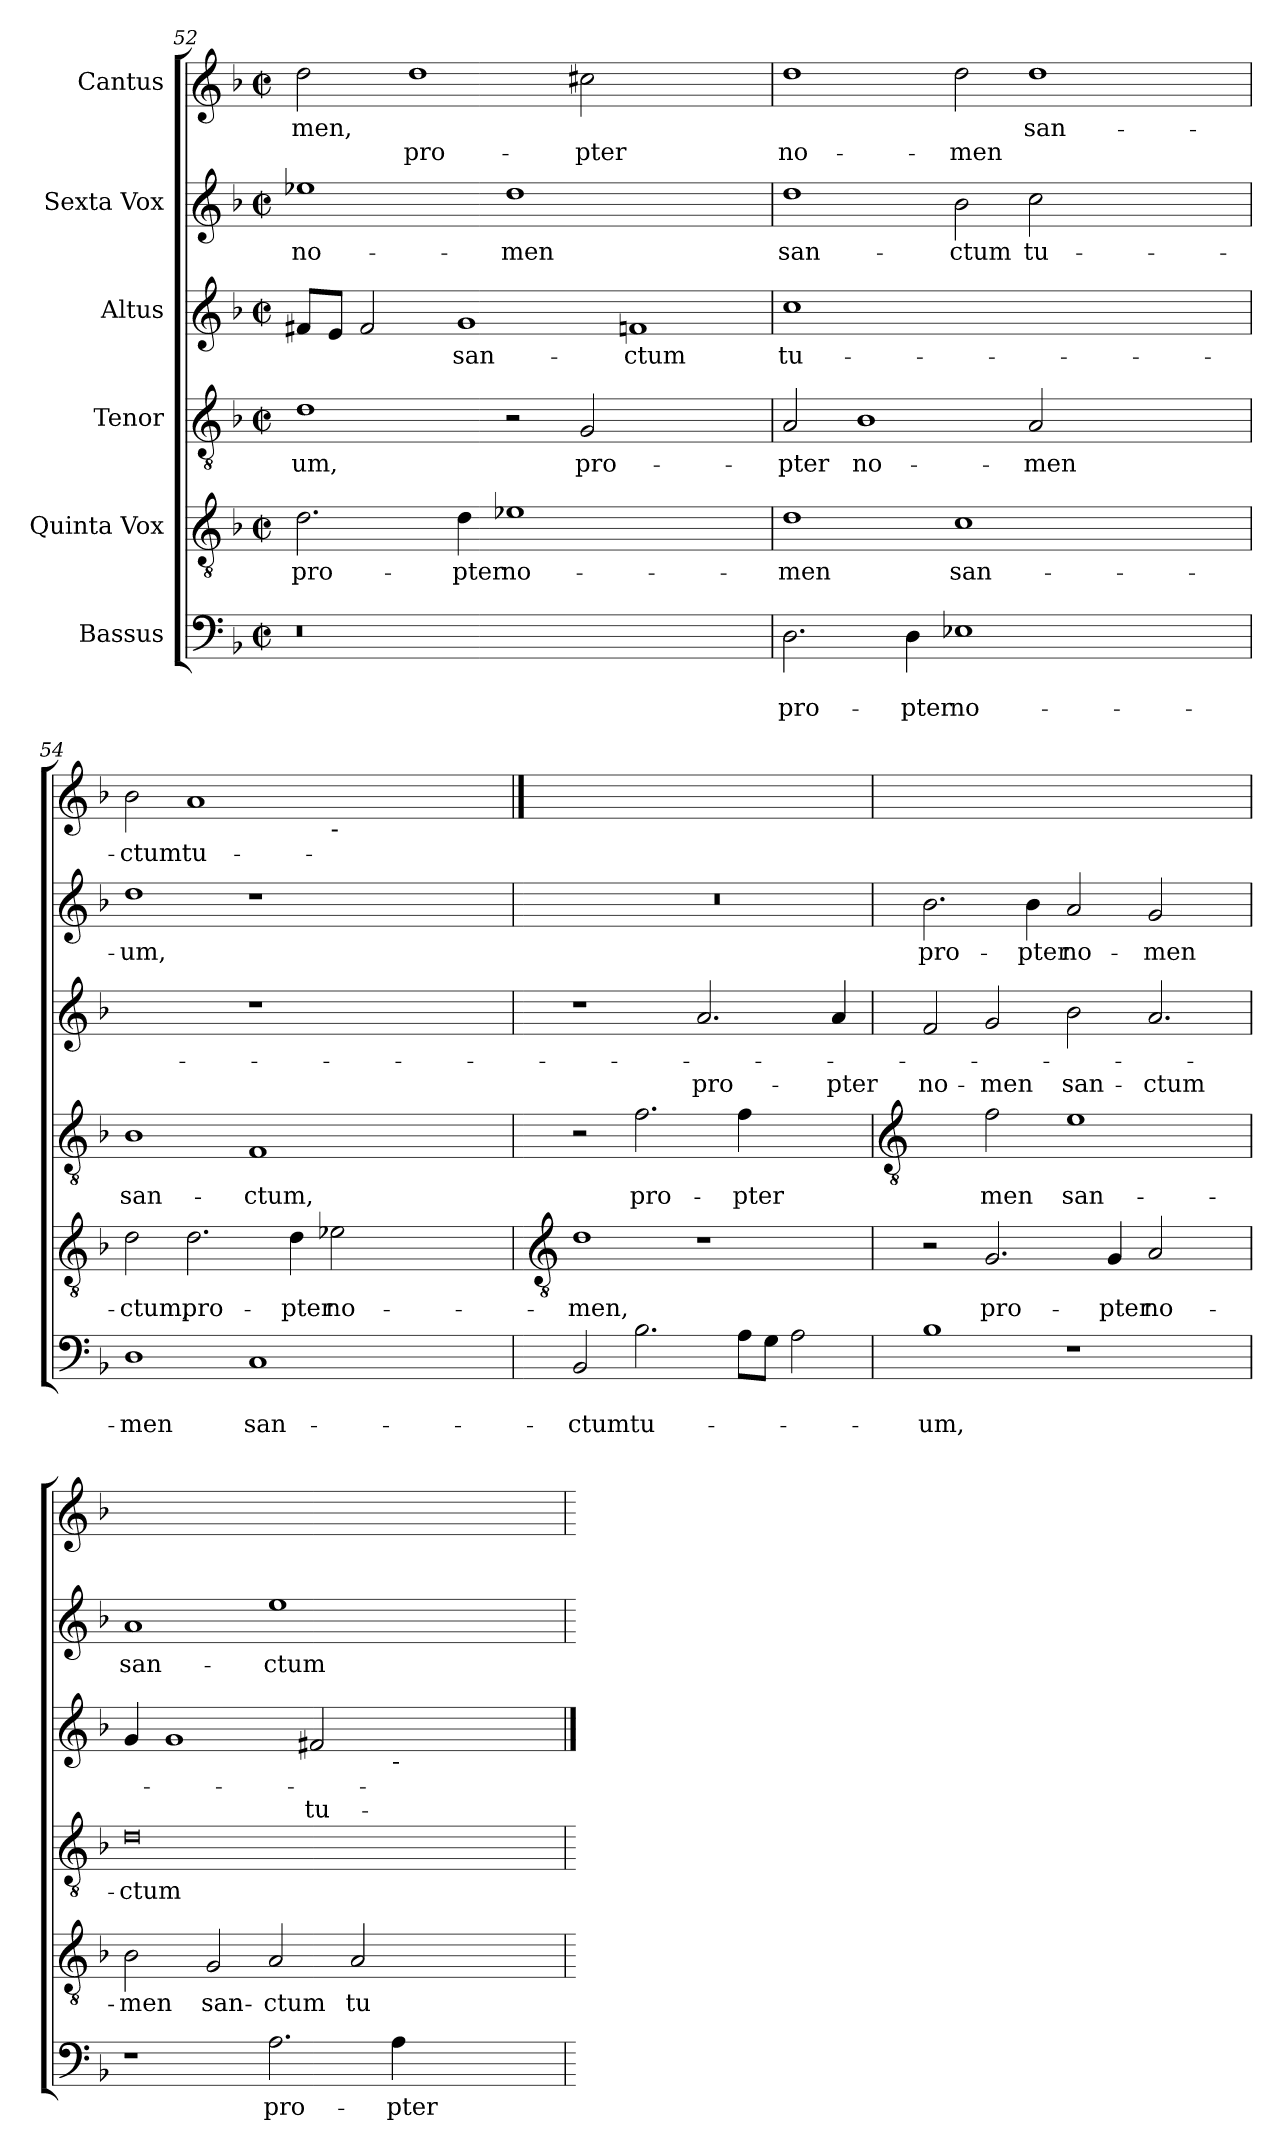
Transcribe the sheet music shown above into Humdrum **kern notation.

**kern	**text	**text	**kern	**text	**kern	**text	**kern	**text	**text	**kern	**text	**kern	**text	**text
*part6	*part6	*part6	*part5	*part5	*part4	*part4	*part3	*part3	*part3	*part2	*part2	*part1	*part1	*part1
*staff6	*staff6	*staff6	*staff5	*staff5	*staff4	*staff4	*staff3	*staff3	*staff3	*staff2	*staff2	*staff1	*staff1	*staff1
*I"Bassus	*	*	*I"Quinta Vox	*	*I"Tenor	*	*I"Altus	*	*	*I"Sexta Vox	*	*I"Cantus	*	*
!!LO:LB:g=z
*clefF4	*	*	*clefGv2	*	*clefGv2	*	*clefG2	*	*	*clefG2	*	*clefG2	*	*
*k[b-]	*	*	*k[b-]	*	*k[b-]	*	*k[b-]	*	*	*k[b-]	*	*k[b-]	*	*
*F:	*	*	*F:	*	*F:	*	*F:	*	*	*F:	*	*F:	*	*
*M4/2	*	*	*M4/2	*	*M4/2	*	*M4/2	*	*	*M4/2	*	*M4/2	*	*
*met(c|)	*	*	*met(c|)	*	*met(c|)	*	*met(c|)	*	*	*met(c|)	*	*met(c|)	*	*
=52	=52	=52	=52	=52	=52	=52	=52	=52	=52	=52	=52	=52	=52	=52
!	!	!	!	!LO:LY:b	!	!LO:LY:b	!	!	!	!	!LO:LY:b	!	!LO:LY:b	!
0r	.	.	2.d	pro-	1d	-um,	8f#L	.	.	1ee-X	no-	2dd	-men,	.
.	.	.	.	.	.	.	8eJ	.	.	.	.	.	.	.
.	.	.	.	.	.	.	2f#	.	.	.	.	.	.	.
!	!	!	!	!	!	!	!	!	!	!	!	!	!	!LO:LY:b
.	.	.	.	.	.	.	.	.	.	.	.	1dd	.	pro-
!	!	!	!	!LO:LY:b	!	!	!	!LO:LY:b	!	!	!	!	!	!
.	.	.	4d	-pter	.	.	1g	san-	.	.	.	.	.	.
!	!	!	!	!LO:LY:b	!	!	!	!	!	!	!LO:LY:b	!	!	!
.	.	.	1e-X	no-	2r	.	.	.	.	1dd	-men	.	.	.
!	!	!	!	!	!	!LO:LY:b	!	!	!	!	!	!	!	!LO:LY:b
.	.	.	.	.	2G	pro-	.	.	.	.	.	2cc#X	.	-pter
!	!	!	!	!	!	!	!	!LO:LY:b	!	!	!	!	!	!
.	.	.	.	.	.	.	1fn	-ctum	.	.	.	.	.	.
2.ryy	.	.	2.ryy	.	2.ryy	.	.	.	.	2.ryy	.	2.ryy	.	.
=53	=53	=53	=53	=53	=53	=53	=53	=53	=53	=53	=53	=53	=53	=53
!	!	!LO:LY:b	!	!LO:LY:b	!	!LO:LY:b	!	!LO:LY:b	!	!	!LO:LY:b	!	!	!LO:LY:b
2.D	.	pro-	1d	-men	2A	-pter	1cc	tu-	.	1dd	san-	1dd	.	no-
!	!	!	!	!	!	!LO:LY:b	!	!	!	!	!	!	!	!
.	.	.	.	.	1B-	no-	.	.	.	.	.	.	.	.
!	!	!LO:LY:b	!	!	!	!	!	!	!	!	!	!	!	!
4D	.	-pter	.	.	.	.	.	.	.	.	.	.	.	.
!	!	!LO:LY:b	!	!LO:LY:b	!	!	!	!LO:LY:b	!	!	!LO:LY:b	!	!	!LO:LY:b
1E-X	.	no-	1c	san-	.	.	[0fyy	-um,	.	2b-	-ctum	2dd	.	-men
!	!	!	!	!	!	!LO:LY:b	!	!	!	!	!LO:LY:b	!	!LO:LY:b	!
.	.	.	.	.	2A	-men	.	.	.	2cc	tu-	1dd	san-	.
1ryy	.	.	1ryy	.	1ryy	.	.	.	.	1ryy	.	.	.	.
.	.	.	.	.	.	.	.	.	.	.	.	2ryy	.	.
=54	=54	=54	=54	=54	=54	=54	=54	=54	=54	=54	=54	=54	=54	=54
!	!	!LO:LY:b	!	!LO:LY:b	!	!LO:LY:b	!	!	!	!	!LO:LY:b	!	!LO:LY:b	!
1D	.	-men	2d	-ctum,	1B-	san-	2fyy_	.	.	1dd	-um,	2b-	-ctum	.
!	!	!	!	!LO:LY:b	!	!	!	!	!	!	!	!	!LO:LY:b	!
.	.	.	2.d	pro-	.	.	2fyy]	.	.	.	.	1a	tu-	.
!	!	!LO:LY:b	!	!	!	!LO:LY:b	!	!	!	!	!	!	!	!
1C	.	san-	.	.	1F	-ctum,	1r	.	.	1r	.	.	.	.
!	!	!	!	!LO:LY:b	!	!	!	!	!	!	!	!	!	!
.	.	.	4d	-pter	.	.	.	.	.	.	.	.	.	.
!	!	!	!	!	!	!	!	!	!	!	!	!LO:TX:b:t=-	!	!
!	!	!	!	!LO:LY:b	!	!	!	!	!	!	!	!	!LO:LY:b	!
.	.	.	2e-X	no-	.	.	.	.	.	.	.	0bnyy	-um.	.
1.ryy	.	.	1.ryy	.	1.ryy	.	1.ryy	.	.	1.ryy	.	.	.	.
!!LO:LB:g=z
=	==	==	=	==	=	==	=	==	==	=	==	==	==	==
*	*	*	*clefGv2	*	*	*	*	*	*	*	*	*	*	*
!	!	!LO:LY:b	!	!LO:LY:b	!	!	!	!	!	!	!	!	!	!
2BB-	.	-ctum	1d	-men,	2r	.	1r	.	.	0r	.	0ryy	.	.
!	!	!LO:LY:b	!	!	!	!LO:LY:b	!	!	!	!	!	!	!	!
2.B-	.	tu-	.	.	2.f	pro-	.	.	.	.	.	.	.	.
!	!	!	!	!	!	!	!	!	!LO:LY:b	!	!	!	!	!
.	.	.	1r	.	.	.	2.a	.	pro-	.	.	.	.	.
!	!	!	!	!	!	!LO:LY:b	!	!	!	!	!	!	!	!
8AL	.	.	.	.	4f	-pter	.	.	.	.	.	.	.	.
8GJ	.	.	.	.	.	.	.	.	.	.	.	.	.	.
!	!	!	!	!	!	!LO:LY:b	!	!	!	!	!	!	!	!
2A	.	.	.	.	[2gyy	no-	.	.	.	.	.	.	.	.
!	!	!	!	!	!	!	!	!	!LO:LY:b	!	!	!	!	!
.	.	.	.	.	.	.	4a	.	-pter	.	.	.	.	.
!!LO:LB:g=z
=	=	=	=	=	=	=	=	=	=	=	=	=	=	=
*	*	*	*	*	*clefGv2	*	*	*	*	*	*	*	*	*
!	!	!LO:LY:b	!	!	!	!	!	!	!LO:LY:b	!	!LO:LY:b	!	!	!
1B-	.	-um,	2r	.	2gyy]	.	2f	.	no-	2.b-	pro-	0ryy	.	.
!	!	!	!	!LO:LY:b	!	!LO:LY:b	!	!	!LO:LY:b	!	!	!	!	!
.	.	.	2.G	pro-	2f	-men	2g	.	-men	.	.	.	.	.
!	!	!	!	!	!	!	!	!	!	!	!LO:LY:b	!	!	!
.	.	.	.	.	.	.	.	.	.	4b-	-pter	.	.	.
!	!	!	!	!	!	!LO:LY:b	!	!	!LO:LY:b	!	!LO:LY:b	!	!	!
1r	.	.	.	.	1e	san-	2b-	.	san-	2a	no-	.	.	.
!	!	!	!	!LO:LY:b	!	!	!	!	!	!	!	!	!	!
.	.	.	4G	-pter	.	.	.	.	.	.	.	.	.	.
!	!	!	!	!LO:LY:b	!	!	!	!	!LO:LY:b	!	!LO:LY:b	!	!	!
.	.	.	2A	no-	.	.	2.a	.	-ctum	2g	-men	.	.	.
4ryy	.	.	4ryy	.	4ryy	.	.	.	.	4ryy	.	4ryy	.	.
!!LO:LB:g=z
=	=	=	=	=	=	=	=	=	=	=	=	=	=	=
!	!	!	!	!LO:LY:b	!	!LO:LY:b	!	!	!	!	!LO:LY:b	!	!	!
1r	.	.	2B-	-men	0d	-ctum	4g	.	.	1a	san-	0ryy	.	.
.	.	.	.	.	.	.	1g	.	.	.	.	.	.	.
!	!	!	!	!LO:LY:b	!	!	!	!	!	!	!	!	!	!
.	.	.	2G	san-	.	.	.	.	.	.	.	.	.	.
!	!LO:LY:b	!	!	!LO:LY:b	!	!	!	!	!	!	!LO:LY:b	!	!	!
2.A	pro-	.	2A	-ctum	.	.	.	.	.	1ee	-ctum	.	.	.
!	!	!	!	!	!	!	!	!	!LO:LY:b	!	!	!	!	!
.	.	.	.	.	.	.	2f#	.	tu-	.	.	.	.	.
!	!	!	!	!LO:LY:b	!	!	!	!	!	!	!	!	!	!
.	.	.	2A	tu-	.	.	.	.	.	.	.	.	.	.
!	!	!	!	!	!	!	!LO:TX:b:t=-	!	!	!	!	!	!	!
!	!LO:LY:b	!	!	!	!	!	!	!	!LO:LY:b	!	!	!	!	!
4A	-pter	.	.	.	.	.	0gyy	.	-um.	.	.	.	.	.
1..ryy	.	.	1..ryy	.	1..ryy	.	.	.	.	1..ryy	.	1..ryy	.	.
=	=	=	=	=	=	=	==	=	=	=	=	=	=	=
*-	*-	*-	*-	*-	*-	*-	*-	*-	*-	*-	*-	*-	*-	*-
